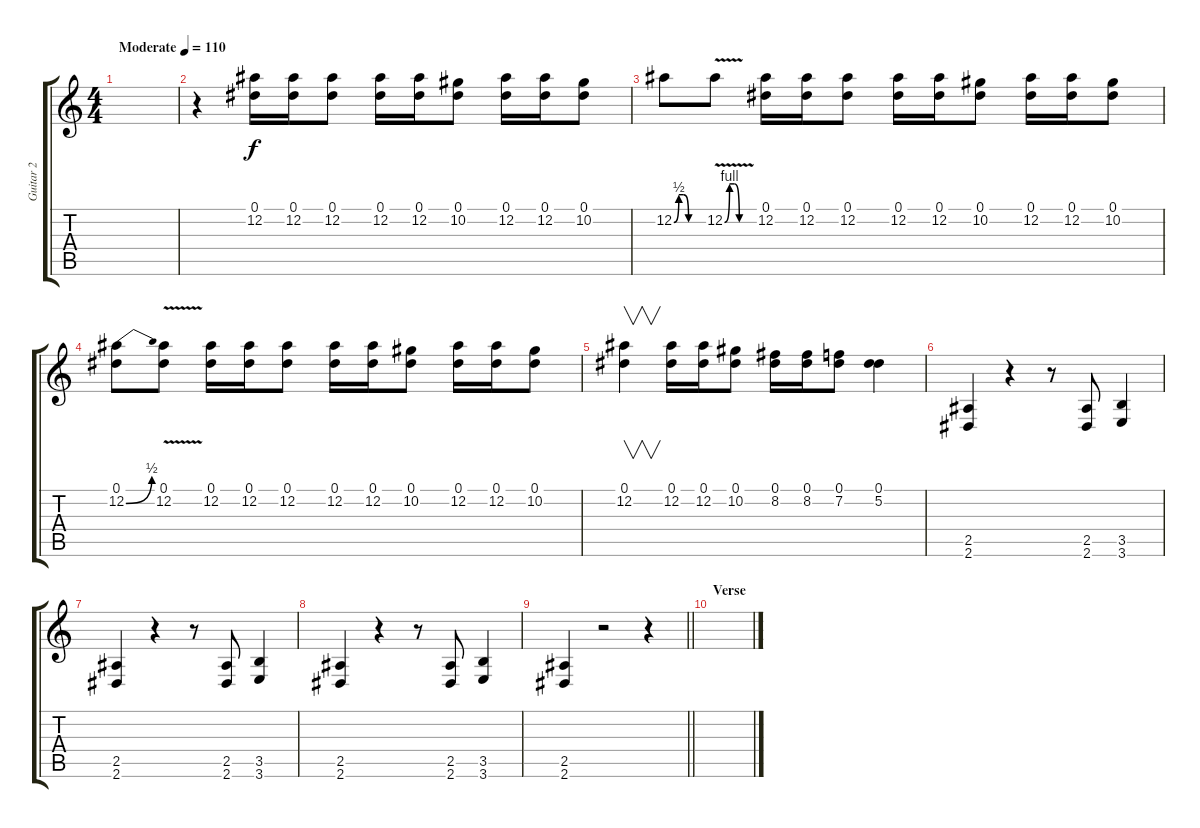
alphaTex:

\track ("Guitar 2" "Guitar 2") {instrument overdrivenguitar}
\staff {score tabs}
\tuning (Eb4 Bb3 Gb3 Db3 Ab2 Db2) {hide}
\ts (4 4)
\tempo (110 "Moderate")
\clef g2
\ks c
|
r.4 (0.1 12.2).16 (0.1 12.2).16 (0.1 12.2).8 (0.1 12.2).16 (0.1 12.2).16 (0.1 10.2).8 (0.1 12.2).16 (0.1 12.2).16 (0.1 10.2).8 |
12.2{be (custom 0 0 10 2 20 2 30 0 60 0)}.8 12.2{be (custom 0 0 10 4 20 4 30 0 60 0) v}.8 (0.1 12.2).16 (0.1 12.2).16 (0.1 12.2).8 (0.1 12.2).16 (0.1 12.2).16 (0.1 10.2).8 (0.1 12.2).16 (0.1 12.2).16 (0.1 10.2).8 |
(0.1 12.2{be (bend 0 0 60 2)}).8 (0.1 12.2{v}).8 (0.1 12.2).16 (0.1 12.2).16 (0.1 12.2).8 (0.1 12.2).16 (0.1 12.2).16 (0.1 10.2).8 (0.1 12.2).16 (0.1 12.2).16 (0.1 10.2).8 |
(0.1 12.2).4{v} (0.1 12.2).16 (0.1 12.2).16 (0.1 10.2).8 (0.1 8.2).16 (0.1 8.2).16 (0.1 7.2).8 (0.1 5.2).4 |
(2.5 2.6).4 r.4 r.8 (2.5 2.6).8 (3.5 3.6).4 |
(2.5 2.6).4 r.4 r.8 (2.5 2.6).8 (3.5 3.6).4 |
(2.5 2.6).4 r.4 r.8 (2.5 2.6).8 (3.5 3.6).4 |
\barLineRight lightlight
(2.5 2.6).4 r.2 r.4 |
\section ("" "Verse")
